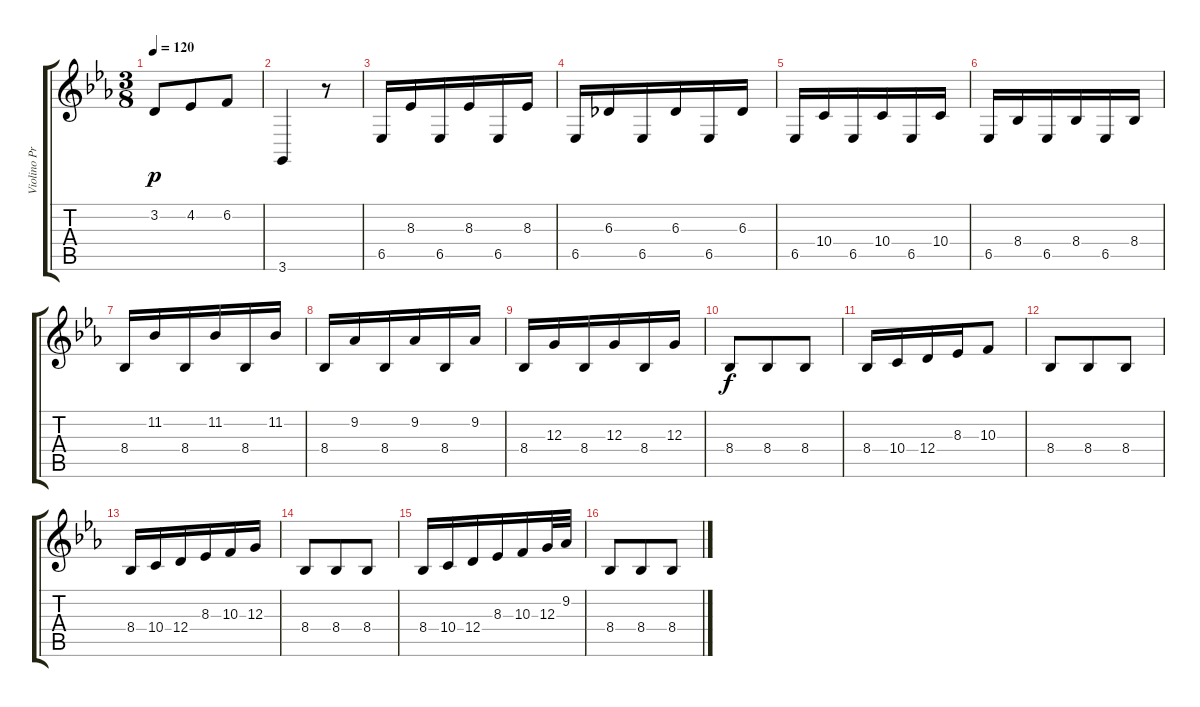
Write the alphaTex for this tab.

\track ("Violino Principale" "Violino Pr") {instrument violin}
\staff {score tabs}
\tuning (E4 B3 G3 D3 A2 E2) {hide}
\ts (3 8)
\tempo 120
\clef g2
\ks eb
3.2.8{dy p} 4.2.8 6.2.8 |
3.6.4 r.8 |
6.5.16 8.3.16 6.5.16 8.3.16 6.5.16 8.3.16 |
6.5.16 6.3.16 6.5.16 6.3.16 6.5.16 6.3.16 |
6.5.16 10.4.16 6.5.16 10.4.16 6.5.16 10.4.16 |
6.5.16 8.4.16 6.5.16 8.4.16 6.5.16 8.4.16 |
8.4.16 11.2.16 8.4.16 11.2.16 8.4.16 11.2.16 |
8.4.16 9.2.16 8.4.16 9.2.16 8.4.16 9.2.16 |
8.4.16 12.3.16 8.4.16 12.3.16 8.4.16 12.3.16 |
8.4.8{dy f} 8.4.8 8.4.8 |
8.4.16 10.4.16 12.4.16 8.3.16 10.3.8 |
8.4.8 8.4.8 8.4.8 |
8.4.16 10.4.16 12.4.16 8.3.16 10.3.16 12.3.16 |
8.4.8 8.4.8 8.4.8 |
8.4.16 10.4.16 12.4.16 8.3.16 10.3.16 12.3.32 9.2.32 |
8.4.8 8.4.8 8.4.8
